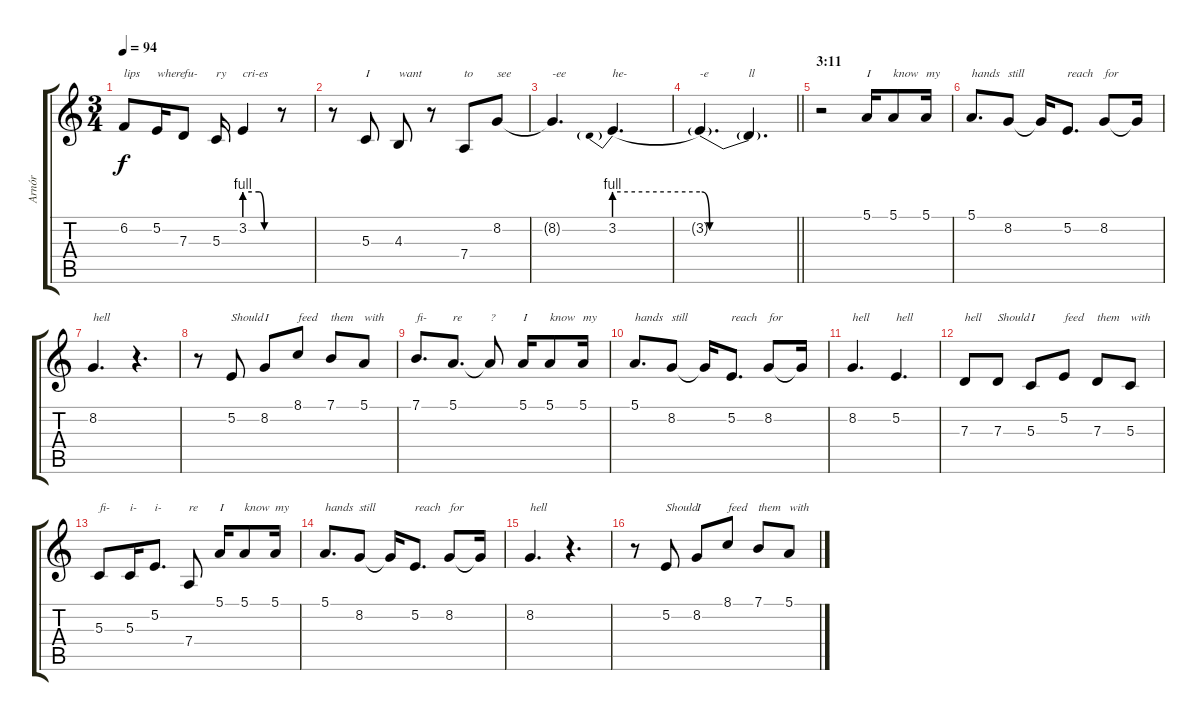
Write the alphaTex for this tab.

\track ("Arnór" "Arnór") {instrument cello}
\staff {score tabs}
\tuning (E4 B3 G3 D3 A2 E2) {hide}
\ts (3 4)
\tempo 94
\clef g2
\ks c
6.2.8{txt "lips" dy f} 5.2.16{txt "where"} 7.3.8{txt "fu-"} 5.3.16{txt "ry"} 3.2{be (custom 0 4 15 4 30 4 41 0 60 0)}.4{txt "cri-es"} r.8 |
r.8 5.3.8{txt "I"} 4.3.8{txt "want"} r.8 7.4.8{txt "to"} 8.2.8{txt "see"} |
8.2{t}.4{d txt "-ee"} 3.2{be (prebend 0 4 60 4)}.4{d txt "he-"} |
\barLineRight lightlight
3.2{be (custom 0 4 5 0 10 0 30 0 60 0) t}.4{d txt "-e"} 3.2{t}.4{d txt "ll"} |
\section ("" "3:11")
r.2 5.1.16{txt "I"} 5.1.8{txt "know"} 5.1.16{txt "my"} |
5.1.8{d txt "hands"} 8.2.8{txt "still"} 8.2{t}.16{volume 10} 5.2.8{d txt "reach" volume 14} 8.2.8{txt "for"} 8.2{t}.16{volume 10} |
8.2.4{d txt "hell" volume 14} r.4{d} |
r.8 5.2.8{txt "Should"} 8.2.8{txt "I"} 8.1.8{txt "feed"} 7.1.8{txt "them"} 5.1.8{txt "with"} |
7.1.8{d txt "fi-"} 5.1.8{d txt "re"} 5.1{t}.8{txt "?" volume 10} 5.1.16{txt "I" volume 14} 5.1.8{txt "know"} 5.1.16{txt "my"} |
5.1.8{d txt "hands"} 8.2.8{txt "still"} 8.2{t}.16{volume 10} 5.2.8{d txt "reach" volume 14} 8.2.8{txt "for"} 8.2{t}.16{volume 10} |
8.2.4{d txt "hell" volume 14} 5.2.4{d txt "hell"} |
7.3.8{txt "hell"} 7.3.8{txt "Should"} 5.3.8{txt "I"} 5.2.8{txt "feed"} 7.3.8{txt "them"} 5.3.8{txt "with"} |
5.3.8{txt "fi-"} 5.3.16{txt "i-"} 5.2.8{d txt "i-"} 7.4.8{txt "re"} 5.1.16{txt "I"} 5.1.8{txt "know"} 5.1.16{txt "my"} |
5.1.8{d txt "hands"} 8.2.8{txt "still"} 8.2{t}.16{volume 10} 5.2.8{d txt "reach" volume 14} 8.2.8{txt "for"} 8.2{t}.16{volume 10} |
8.2.4{d txt "hell" volume 14} r.4{d} |
r.8 5.2.8{txt "Should"} 8.2.8{txt "I"} 8.1.8{txt "feed"} 7.1.8{txt "them"} 5.1.8{txt "with"}
